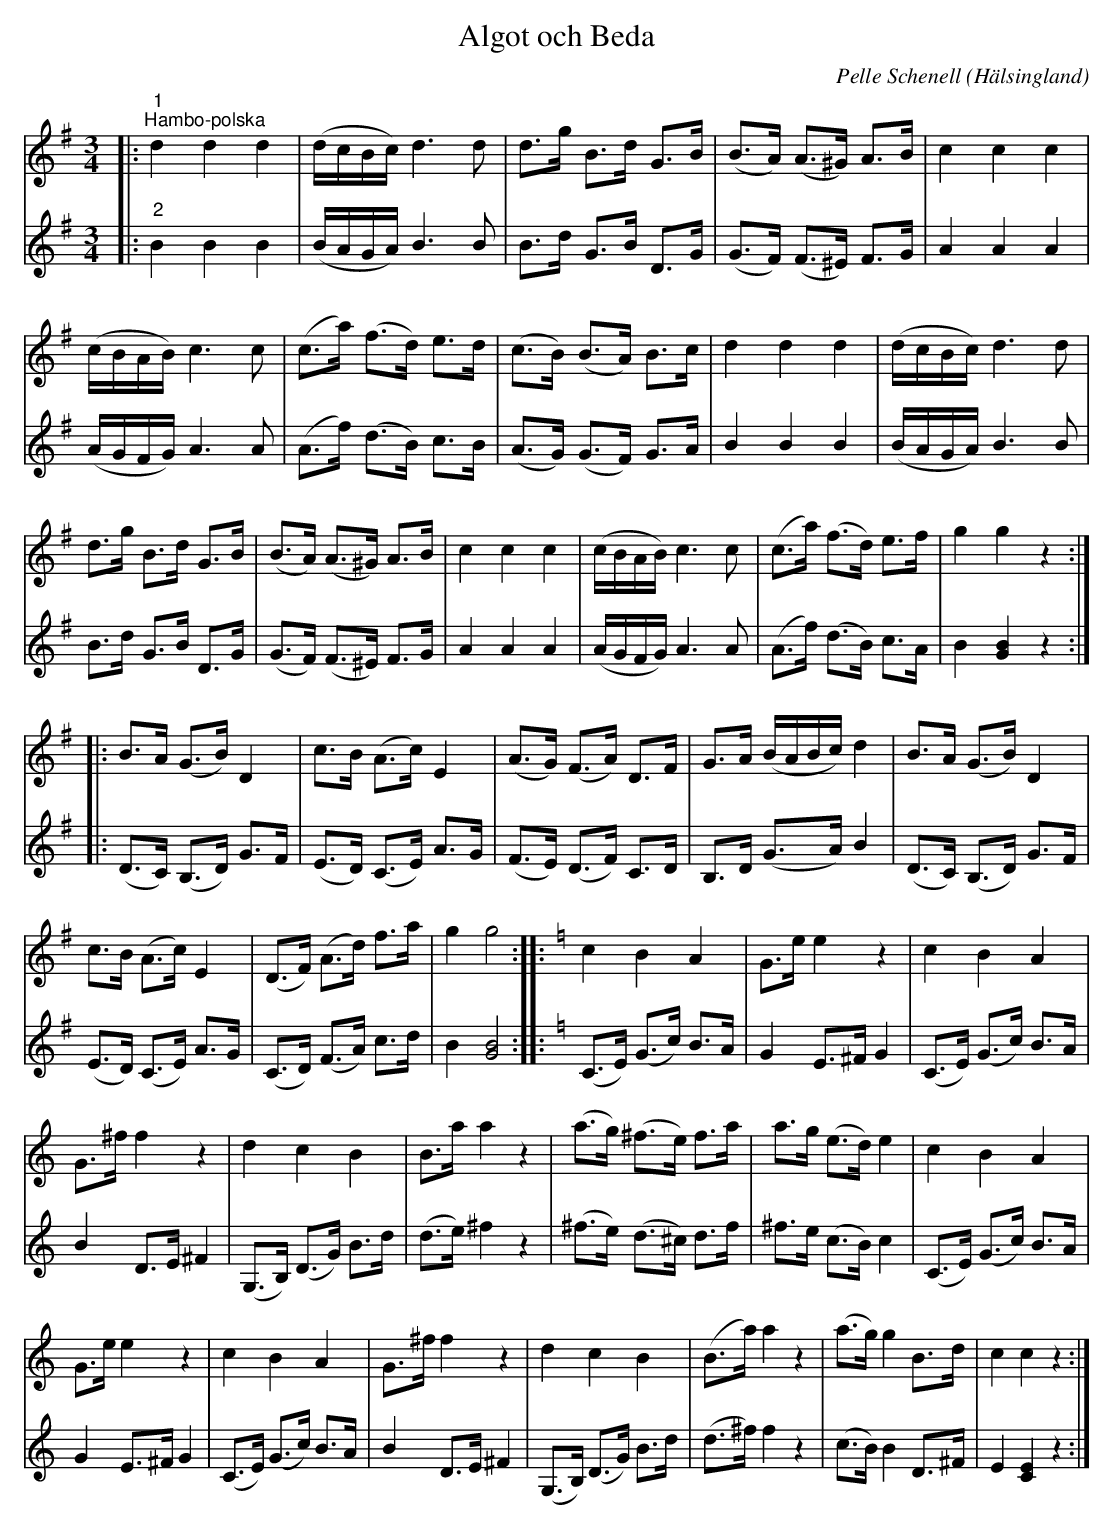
X:1
T:Algot och Beda
C:Pelle Schenell
O:Hälsingland
L:1/8
M:3/4
K:G
V:1
|:"^1""^Hambo-polska" d2 d2 d2 | (d/c/B/c/) d3 d | d>g B>d G>B | (B>A) (A>^G) A>B | c2 c2 c2 |
(c/B/A/B/) c3 c | (c>a) (f>d) e>d | (c>B) (B>A) B>c | d2 d2 d2 | (d/c/B/c/) d3 d |
d>g B>d G>B | (B>A) (A>^G) A>B | c2 c2 c2 | (c/B/A/B/) c3 c | (c>a) (f>d) e>f | g2 g2 z2 ::
B>A (G>B) D2 | c>B (A>c) E2 | (A>G) (F>A) D>F | G>A (B/A/B/c/) d2 | B>A (G>B) D2 |
c>B (A>c) E2 | (D>F) (A>d) f>a | g2 g4 :: [K:C] c2 B2 A2 | G>e e2 z2 | c2 B2 A2 |
G>^f f2 z2 | d2 c2 B2 | B>a a2 z2 | (a>g) (^f>e) f>a | a>g (e>d) e2 | c2 B2 A2 |
G>e e2 z2 | c2 B2 A2 | G>^f f2 z2 | d2 c2 B2 | (B>a) a2 z2 | (a>g) g2 B>d | c2 c2 z2 :|
V:2
|:"^2" B2 B2 B2 | (B/A/G/A/) B3 B | B>d G>B D>G | (G>F) (F>^E) F>G | A2 A2 A2 | (A/G/F/G/) A3 A |
(A>f) (d>B) c>B | (A>G) (G>F) G>A | B2 B2 B2 | (B/A/G/A/) B3 B | B>d G>B D>G | (G>F) (F>^E) F>G |
A2 A2 A2 | (A/G/F/G/) A3 A | (A>f) (d>B) c>A | B2 [GB]2 z2 :: (D>C) (B,>D) G>F | (E>D) (C>E) A>G |
(F>E) (D>F) C>D | B,>D (G>A) B2 | (D>C) (B,>D) G>F |
(E>D) (C>E) A>G | (C>D) (F>A) c>d | B2 [GB]4 :: [K:C] (C>E) (G>c) B>A | G2 E>^F G2 | (C>E) (G>c) B>A |
B2 D>E ^F2 | (G,>B,) (D>G) B>d | (d>e) ^f2 z2 | (^f>e) (d>^c) d>f | ^f>e (c>B) c2 | (C>E) (G>c) B>A |
G2 E>^F G2 | (C>E) (G>c) B>A | B2 D>E ^F2 | (G,>B,) (D>G) B>d | (d>^f) f2 z2 | (c>B) B2 D>^F | E2 [CE]2 z2 :|
